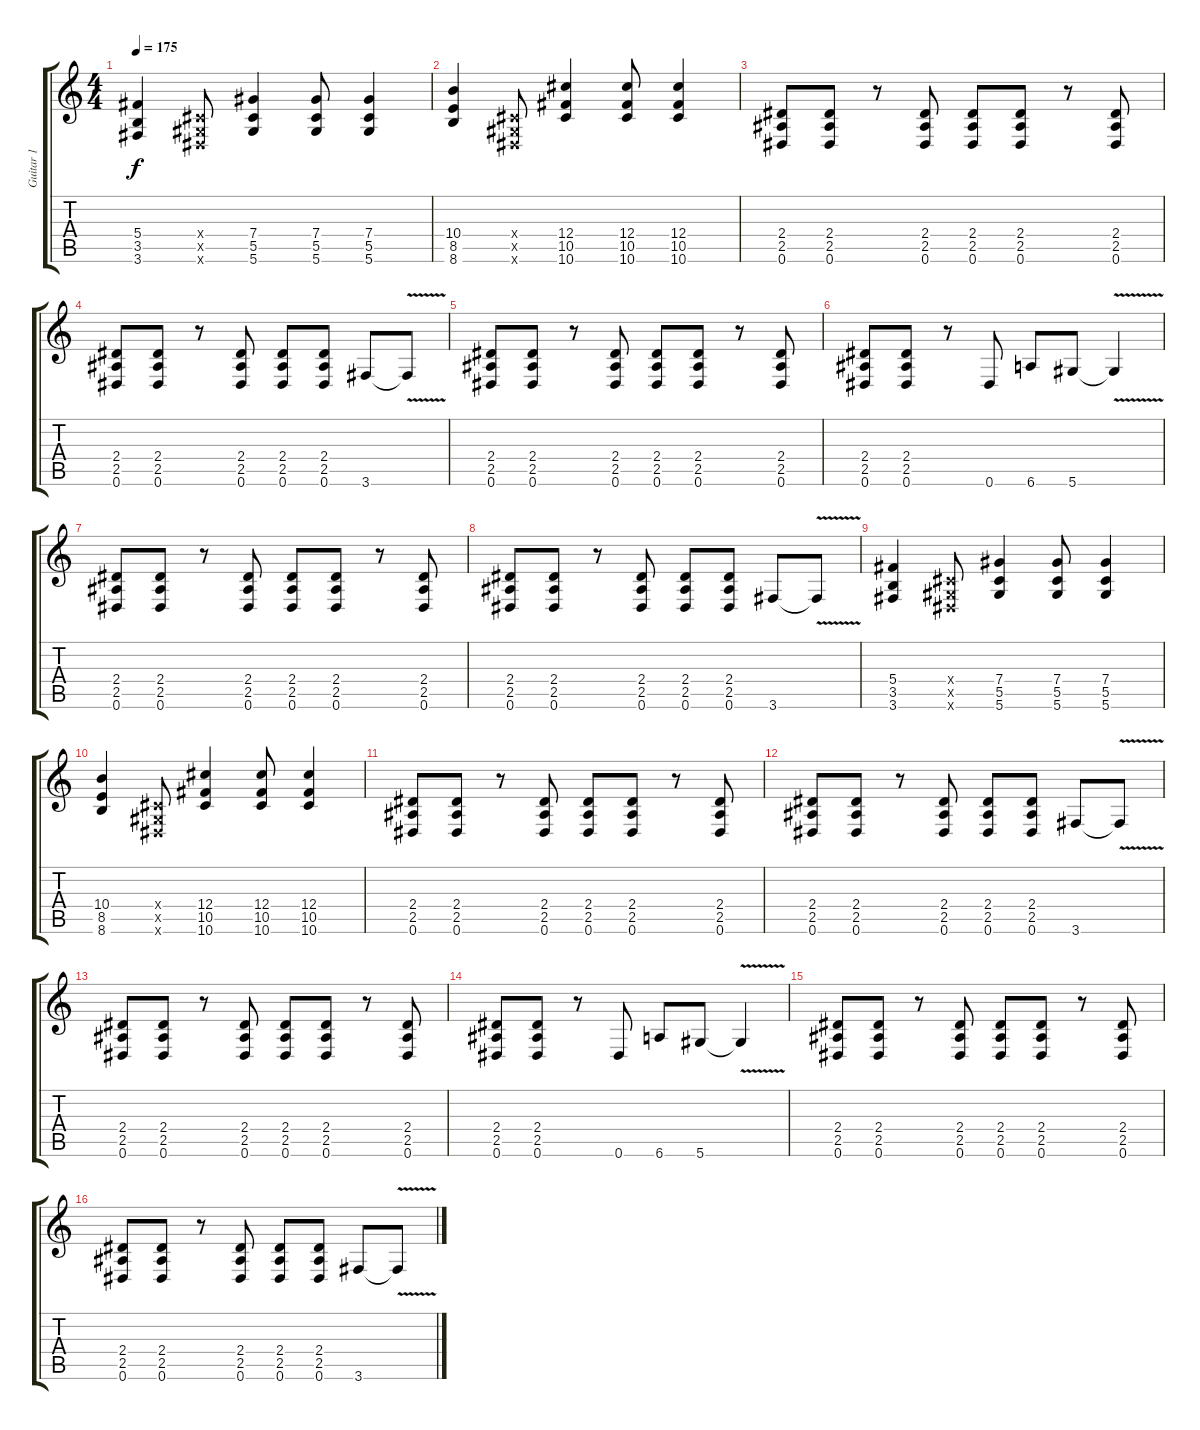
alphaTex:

\track ("Guitar 1" "Guitar 1") {instrument overdrivenguitar}
\staff {score tabs}
\tuning (Eb4 Bb3 Gb3 Db3 Ab2 Eb2) {hide}
\ts (4 4)
\tempo 175
\clef g2
\ks c
(5.4 3.5 3.6).4{dy f} (0.4{x} 0.5{x} 0.6{x}).8 (7.4 5.5 5.6).4 (7.4 5.5 5.6).8 (7.4 5.5 5.6).4 |
(10.4 8.5 8.6).4 (0.4{x} 0.5{x} 0.6{x}).8 (12.4 10.5 10.6).4 (12.4 10.5 10.6).8 (12.4 10.5 10.6).4 |
(2.4 2.5 0.6).8 (2.4 2.5 0.6).8 r.8 (2.4 2.5 0.6).8 (2.4 2.5 0.6).8 (2.4 2.5 0.6).8 r.8 (2.4 2.5 0.6).8 |
(2.4 2.5 0.6).8 (2.4 2.5 0.6).8 r.8 (2.4 2.5 0.6).8 (2.4 2.5 0.6).8 (2.4 2.5 0.6).8 3.6.8 3.6{v t}.8 |
(2.4 2.5 0.6).8 (2.4 2.5 0.6).8 r.8 (2.4 2.5 0.6).8 (2.4 2.5 0.6).8 (2.4 2.5 0.6).8 r.8 (2.4 2.5 0.6).8 |
(2.4 2.5 0.6).8 (2.4 2.5 0.6).8 r.8 0.6.8 6.6.8 5.6.8 5.6{v t}.4 |
(2.4 2.5 0.6).8 (2.4 2.5 0.6).8 r.8 (2.4 2.5 0.6).8 (2.4 2.5 0.6).8 (2.4 2.5 0.6).8 r.8 (2.4 2.5 0.6).8 |
(2.4 2.5 0.6).8 (2.4 2.5 0.6).8 r.8 (2.4 2.5 0.6).8 (2.4 2.5 0.6).8 (2.4 2.5 0.6).8 3.6.8 3.6{v t}.8 |
(5.4 3.5 3.6).4 (0.4{x} 0.5{x} 0.6{x}).8 (7.4 5.5 5.6).4 (7.4 5.5 5.6).8 (7.4 5.5 5.6).4 |
(10.4 8.5 8.6).4 (0.4{x} 0.5{x} 0.6{x}).8 (12.4 10.5 10.6).4 (12.4 10.5 10.6).8 (12.4 10.5 10.6).4 |
(2.4 2.5 0.6).8 (2.4 2.5 0.6).8 r.8 (2.4 2.5 0.6).8 (2.4 2.5 0.6).8 (2.4 2.5 0.6).8 r.8 (2.4 2.5 0.6).8 |
(2.4 2.5 0.6).8 (2.4 2.5 0.6).8 r.8 (2.4 2.5 0.6).8 (2.4 2.5 0.6).8 (2.4 2.5 0.6).8 3.6.8 3.6{v t}.8 |
(2.4 2.5 0.6).8 (2.4 2.5 0.6).8 r.8 (2.4 2.5 0.6).8 (2.4 2.5 0.6).8 (2.4 2.5 0.6).8 r.8 (2.4 2.5 0.6).8 |
(2.4 2.5 0.6).8 (2.4 2.5 0.6).8 r.8 0.6.8 6.6.8 5.6.8 5.6{v t}.4 |
(2.4 2.5 0.6).8 (2.4 2.5 0.6).8 r.8 (2.4 2.5 0.6).8 (2.4 2.5 0.6).8 (2.4 2.5 0.6).8 r.8 (2.4 2.5 0.6).8 |
(2.4 2.5 0.6).8 (2.4 2.5 0.6).8 r.8 (2.4 2.5 0.6).8 (2.4 2.5 0.6).8 (2.4 2.5 0.6).8 3.6.8 3.6{v t}.8
